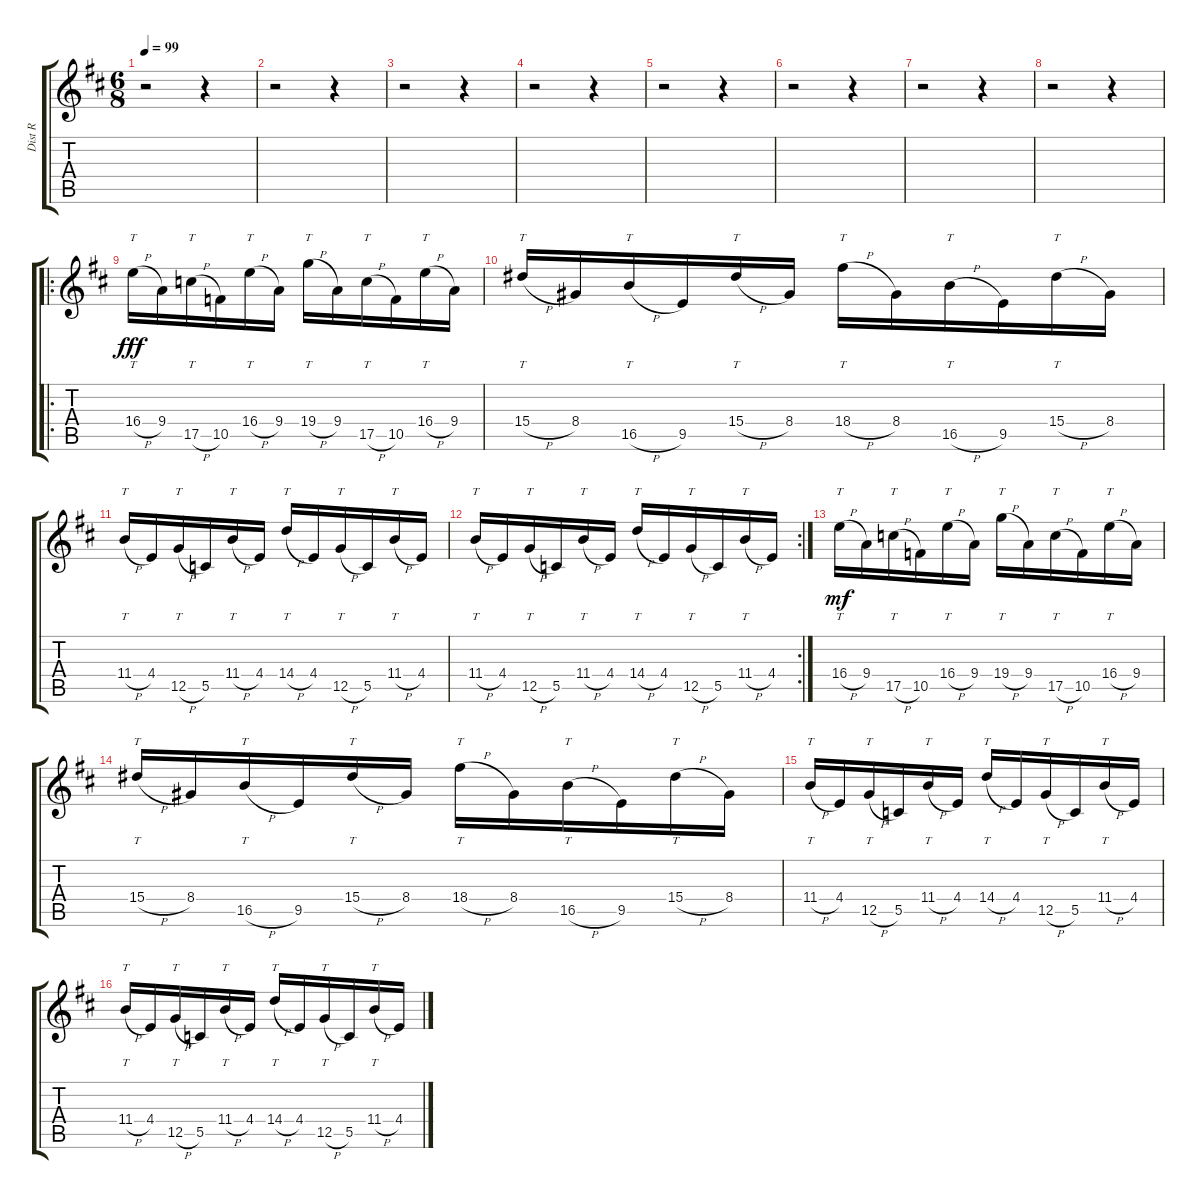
\track ("Dist R" "Dist R") {instrument distortionguitar}
\staff {score tabs}
\tuning (D4 A3 F3 C3 G2 C2) {hide}
\ts (6 8)
\tempo 99
\clef g2
\ks d
r.2{dy fff instrument distortionguitar} r.4 |
r.2 r.4 |
r.2 r.4 |
r.2 r.4 |
r.2 r.4 |
r.2 r.4 |
r.2 r.4 |
r.2 r.4 |
\ro
16.4{h}.16{tt} 9.4.16 17.5{h}.16{tt} 10.5.16 16.4{h}.16{tt} 9.4.16 19.4{h}.16{tt} 9.4.16 17.5{h}.16{tt} 10.5.16 16.4{h}.16{tt} 9.4.16 |
15.4{h}.16{tt} 8.4.16 16.5{h}.16{tt} 9.5.16 15.4{h}.16{tt} 8.4.16 18.4{h}.16{tt} 8.4.16 16.5{h}.16{tt} 9.5.16 15.4{h}.16{tt} 8.4.16 |
11.4{h}.16{tt} 4.4.16 12.5{h}.16{tt} 5.5.16 11.4{h}.16{tt} 4.4.16 14.4{h}.16{tt} 4.4.16 12.5{h}.16{tt} 5.5.16 11.4{h}.16{tt} 4.4.16 |
\rc 2
11.4{h}.16{tt} 4.4.16 12.5{h}.16{tt} 5.5.16 11.4{h}.16{tt} 4.4.16 14.4{h}.16{tt} 4.4.16 12.5{h}.16{tt} 5.5.16 11.4{h}.16{tt} 4.4.16 |
16.4{h}.16{tt dy mf} 9.4.16 17.5{h}.16{tt} 10.5.16 16.4{h}.16{tt} 9.4.16 19.4{h}.16{tt} 9.4.16 17.5{h}.16{tt} 10.5.16 16.4{h}.16{tt} 9.4.16 |
15.4{h}.16{tt} 8.4.16 16.5{h}.16{tt} 9.5.16 15.4{h}.16{tt} 8.4.16 18.4{h}.16{tt} 8.4.16 16.5{h}.16{tt} 9.5.16 15.4{h}.16{tt} 8.4.16 |
11.4{h}.16{tt} 4.4.16 12.5{h}.16{tt} 5.5.16 11.4{h}.16{tt} 4.4.16 14.4{h}.16{tt} 4.4.16 12.5{h}.16{tt} 5.5.16 11.4{h}.16{tt} 4.4.16 |
11.4{h}.16{tt} 4.4.16 12.5{h}.16{tt} 5.5.16 11.4{h}.16{tt} 4.4.16 14.4{h}.16{tt} 4.4.16 12.5{h}.16{tt} 5.5.16 11.4{h}.16{tt} 4.4.16
